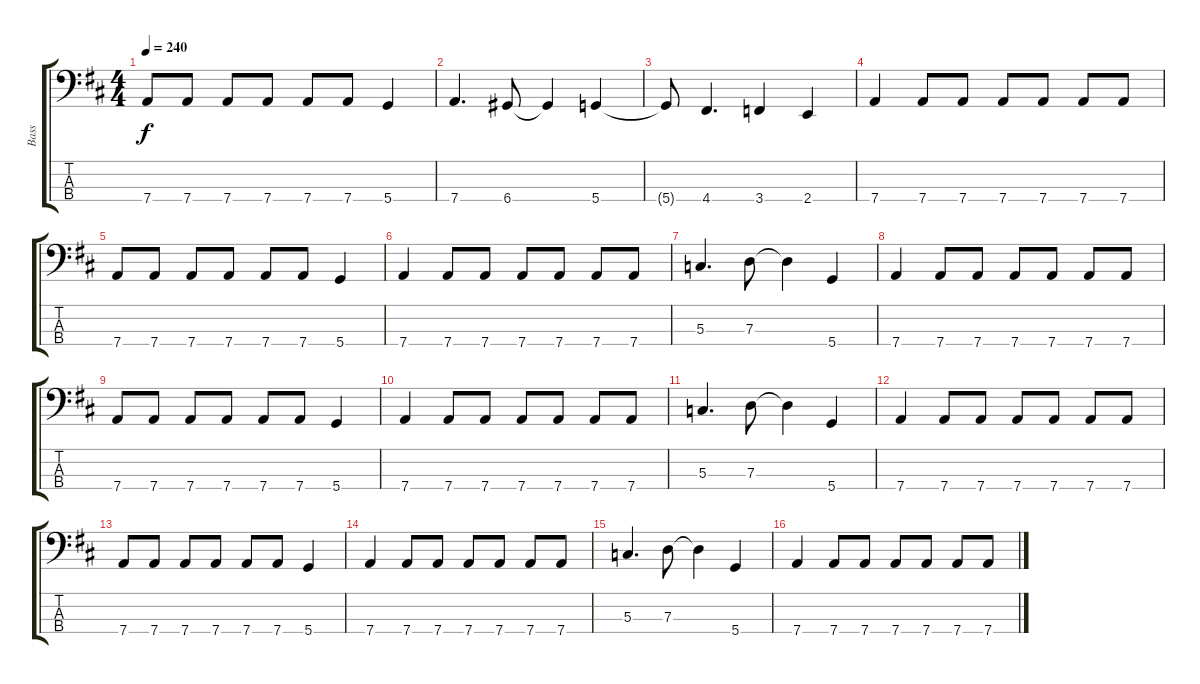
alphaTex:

\track ("Bass" "Bass") {instrument electricbassfinger}
\staff {score tabs}
\tuning (F2 C2 G1 D1) {hide}
\ts (4 4)
\tempo 240
\clef f4
\ks d
7.4.8{dy f} 7.4.8 7.4.8 7.4.8 7.4.8 7.4.8 5.4.4 |
7.4.4{d} 6.4.8 6.4{t}.4 5.4.4 |
5.4{t}.8 4.4.4{d} 3.4.4 2.4.4 |
7.4.4 7.4.8 7.4.8 7.4.8 7.4.8 7.4.8 7.4.8 |
7.4.8 7.4.8 7.4.8 7.4.8 7.4.8 7.4.8 5.4.4 |
7.4.4 7.4.8 7.4.8 7.4.8 7.4.8 7.4.8 7.4.8 |
5.3.4{d} 7.3.8 7.3{t}.4 5.4.4 |
7.4.4 7.4.8 7.4.8 7.4.8 7.4.8 7.4.8 7.4.8 |
7.4.8 7.4.8 7.4.8 7.4.8 7.4.8 7.4.8 5.4.4 |
7.4.4 7.4.8 7.4.8 7.4.8 7.4.8 7.4.8 7.4.8 |
5.3.4{d} 7.3.8 7.3{t}.4 5.4.4 |
7.4.4 7.4.8 7.4.8 7.4.8 7.4.8 7.4.8 7.4.8 |
7.4.8 7.4.8 7.4.8 7.4.8 7.4.8 7.4.8 5.4.4 |
7.4.4 7.4.8 7.4.8 7.4.8 7.4.8 7.4.8 7.4.8 |
5.3.4{d} 7.3.8 7.3{t}.4 5.4.4 |
7.4.4 7.4.8 7.4.8 7.4.8 7.4.8 7.4.8 7.4.8
